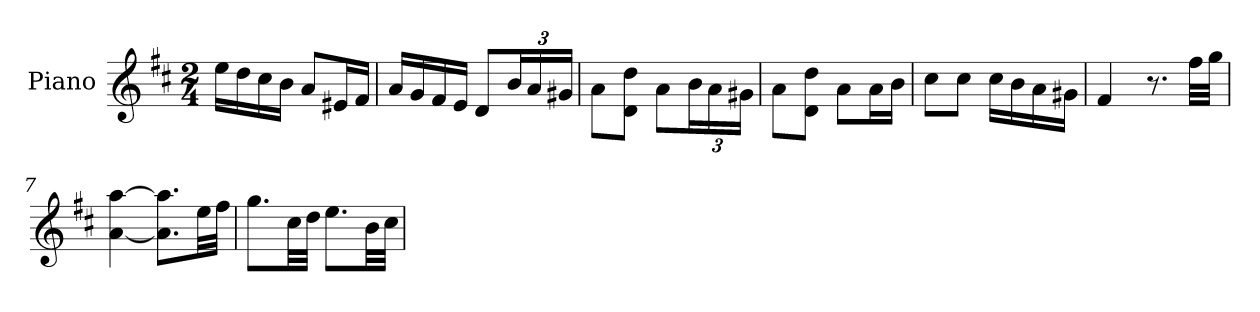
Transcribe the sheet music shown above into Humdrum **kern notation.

**kern
*part1
*staff1
*I"Piano
*I'Pno.
*clefG2
*k[f#c#]
*M2/4
=1
16ee\LL
16dd\
16cc#\
16b\JJ
8a/L
16e#X/L
16f#/JJ
=2
16a/LL
16g/
16f#/
16e/JJ
8d/L
*Xbrackettup
24b/L
24a/
24g#X/JJ
=3
8a\L
8d\ 8dd\J
8a\L
*brackettup
24b\L
24a\
24g#X\JJ
=4
8a\L
8d\ 8dd\J
8a\L
16a\L
16b\JJ
=5
8cc#\L
8cc#\J
16cc#\LL
16b\
16a\
16g#X\JJ
=6
4f#/
8.r
32ff#\LLL
32gg\JJJ
=7
[4a\ [4aa\
8.a\] 8.aa\]L
32ee\LL
32ff#\JJJ
=8
8.gg\L
32cc#\LL
32dd\JJJ
8.ee\L
32b\LL
32cc#\JJJ
=
*-
